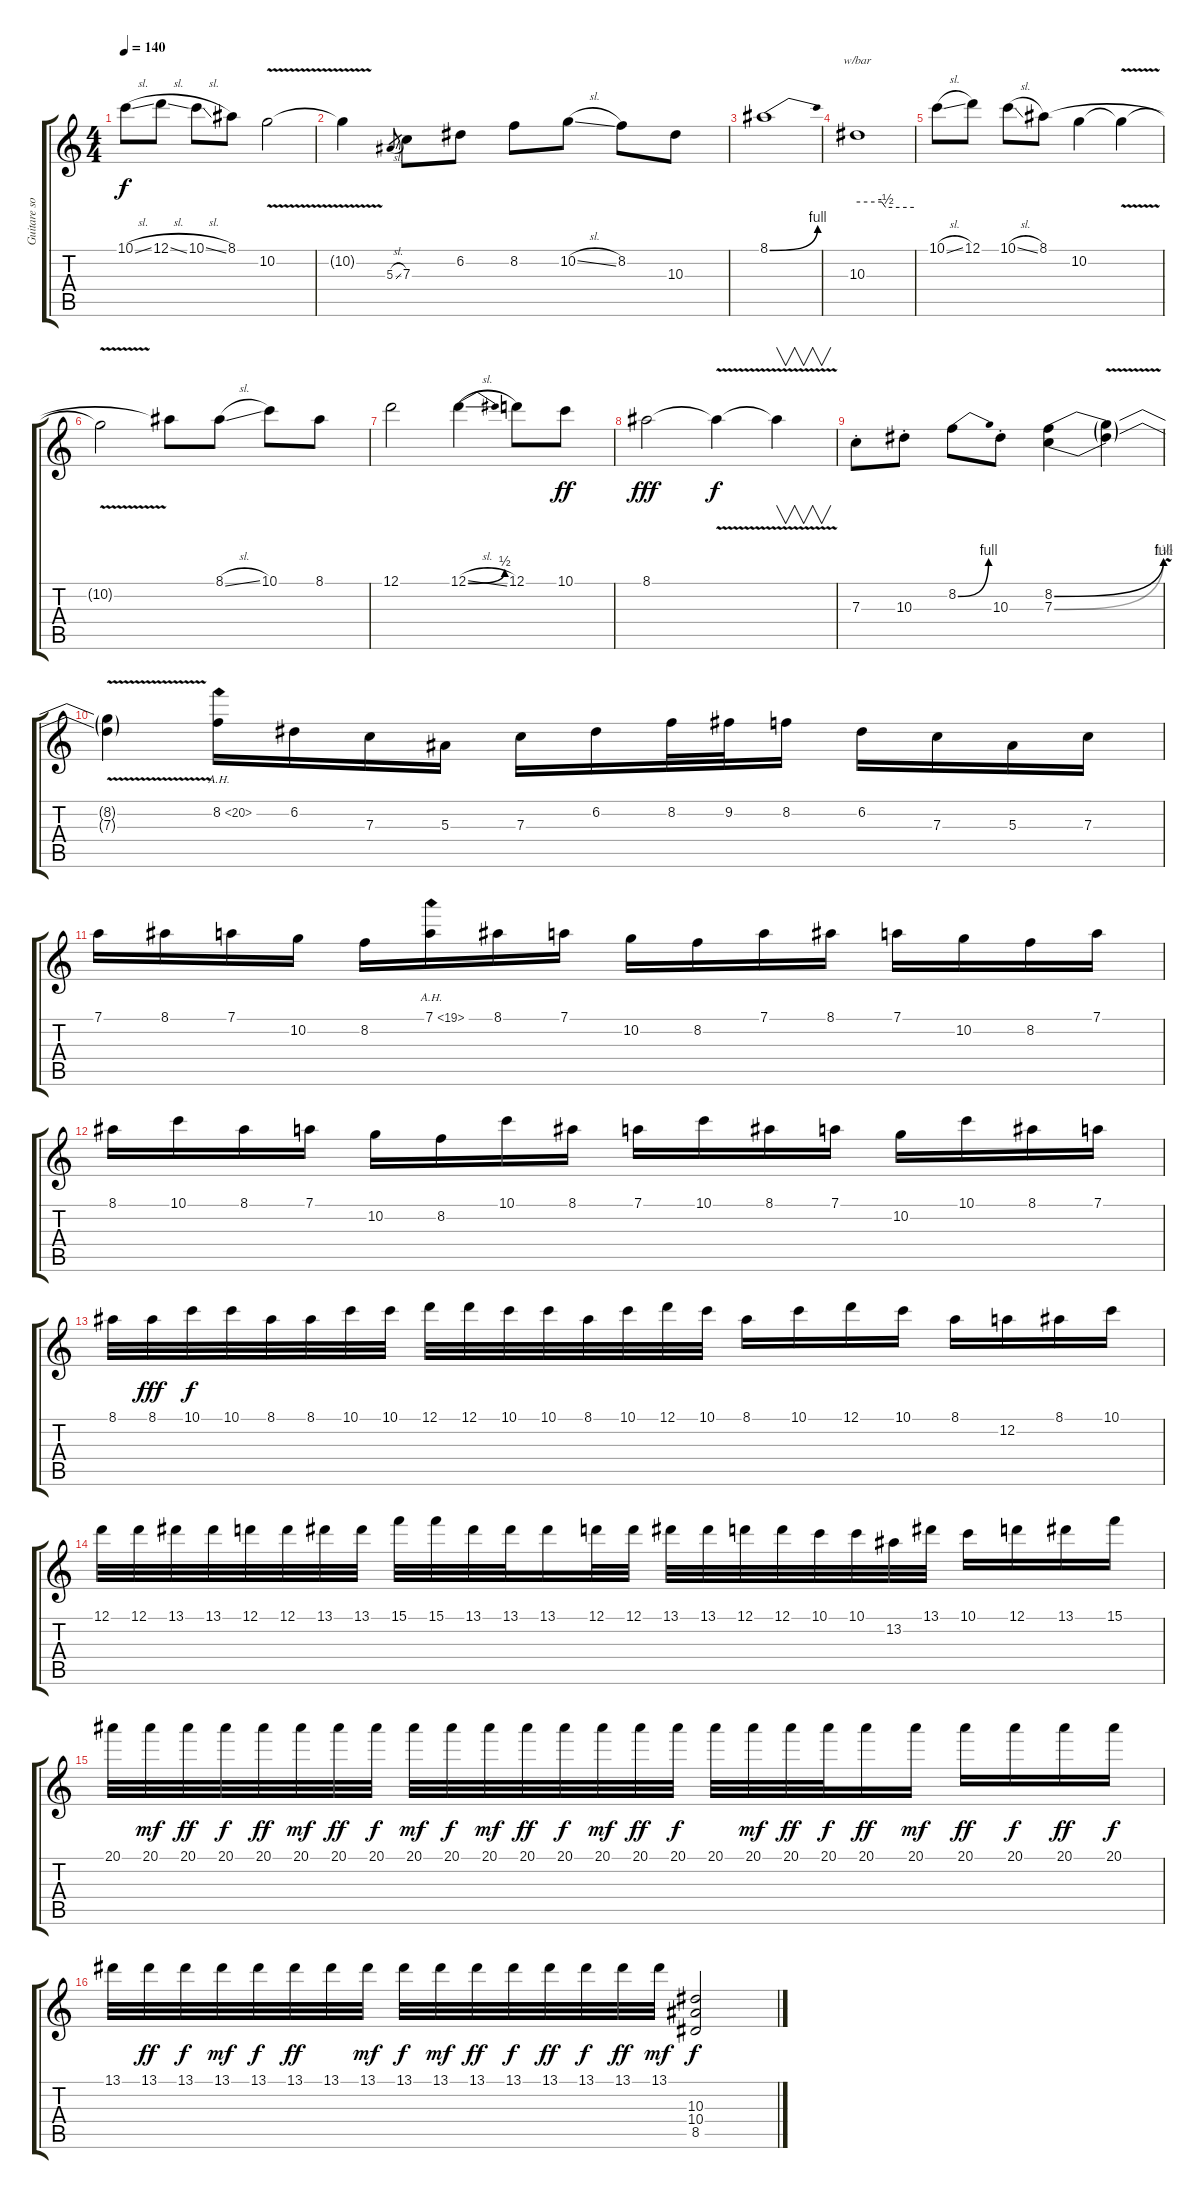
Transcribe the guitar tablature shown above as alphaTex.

\track ("Guitare solo" "Guitare so") {instrument distortionguitar}
\staff {score tabs}
\tuning (D4 A3 F3 C3 G2 C2) {hide}
\ts (4 4)
\tempo 140
\clef g2
\ks c
10.1{sl}.8{dy f} 12.1{sl}.8 10.1{sl}.8 8.1.8 10.2{v}.2 |
10.2{t}.4 5.3{sl}.8{gr} 7.3.8 6.2.8 8.2.8 10.2{sl}.8 8.2.8 10.3.8 |
8.1{be (bend 0 0 60 4)}.1 |
10.3.1{tbe (custom default 0 0 26 0 30 -2 60 -2)} |
10.1{sl}.8{volume 6 instrument distortionguitar} 12.1.8 10.1{sl}.8 8.1.8 10.2.4 10.2{v t}.4 |
10.2{t}.2 8.1{t}.8 8.1{sl}.8 10.1.8 8.1.8 |
12.1.2 12.1{be (bend 0 0 60 2) sl}.4 12.1.8 10.1.8{dy ff} |
8.1.2{dy fff} 8.1{v t}.4{dy f} 8.1{t}.4{v} |
7.3{st}.8{volume 16 instrument distortionguitar} 10.3{st}.8 8.2{be (bend 0 0 60 4)}.8 10.3{st}.8 (8.2{be (bend 0 0 60 4)} 7.3{be (bend 0 0 60 6)}).4 (8.2{v t} 7.3{v t}).4 |
(8.2{t} 7.3{t}).4 8.2{ah 12}.16 6.2.16 7.3.16 5.3.16 7.3.16 6.2.16 8.2.32 9.2.32 8.2.16 6.2.16 7.3.16 5.3.16 7.3.16 |
7.1.16 8.1.16 7.1.16 10.2.16 8.2.16 7.1{ah 12}.16 8.1.16 7.1.16 10.2.16 8.2.16 7.1.16 8.1.16 7.1.16 10.2.16 8.2.16 7.1.16 |
8.1.16 10.1.16 8.1.16 7.1.16 10.2.16 8.2.16 10.1.16 8.1.16 7.1.16 10.1.16 8.1.16 7.1.16 10.2.16 10.1.16 8.1.16 7.1.16 |
8.1.32 8.1.32{dy fff} 10.1.32{dy f} 10.1.32 8.1.32 8.1.32 10.1.32 10.1.32 12.1.32 12.1.32 10.1.32 10.1.32 8.1.32 10.1.32 12.1.32 10.1.32 8.1.16 10.1.16 12.1.16 10.1.16 8.1.16 12.2.16 8.1.16 10.1.16 |
12.1.32 12.1.32 13.1.32 13.1.32 12.1.32 12.1.32 13.1.32 13.1.32 15.1.32 15.1.32 13.1.32 13.1.32 13.1.16 12.1.32 12.1.32 13.1.32 13.1.32 12.1.32 12.1.32 10.1.32 10.1.32 13.2.32 13.1.32 10.1.16 12.1.16 13.1.16 15.1.16 |
20.1.32 20.1.32{dy mf} 20.1.32{dy ff} 20.1.32{dy f} 20.1.32{dy ff} 20.1.32{dy mf} 20.1.32{dy ff} 20.1.32{dy f} 20.1.32{dy mf} 20.1.32{dy f} 20.1.32{dy mf} 20.1.32{dy ff} 20.1.32{dy f} 20.1.32{dy mf} 20.1.32{dy ff} 20.1.32{dy f} 20.1.32 20.1.32{dy mf} 20.1.32{dy ff} 20.1.32{dy f} 20.1.16{dy ff} 20.1.16{dy mf} 20.1.16{dy ff} 20.1.16{dy f} 20.1.16{dy ff} 20.1.16{dy f} |
13.1.32 13.1.32{dy ff} 13.1.32{dy f} 13.1.32{dy mf} 13.1.32{dy f} 13.1.32{dy ff} 13.1.32 13.1.32{dy mf} 13.1.32{dy f} 13.1.32{dy mf} 13.1.32{dy ff} 13.1.32{dy f} 13.1.32{dy ff} 13.1.32{dy f} 13.1.32{dy ff} 13.1.32{dy mf} (10.3 10.4 8.5).2{dy f}
